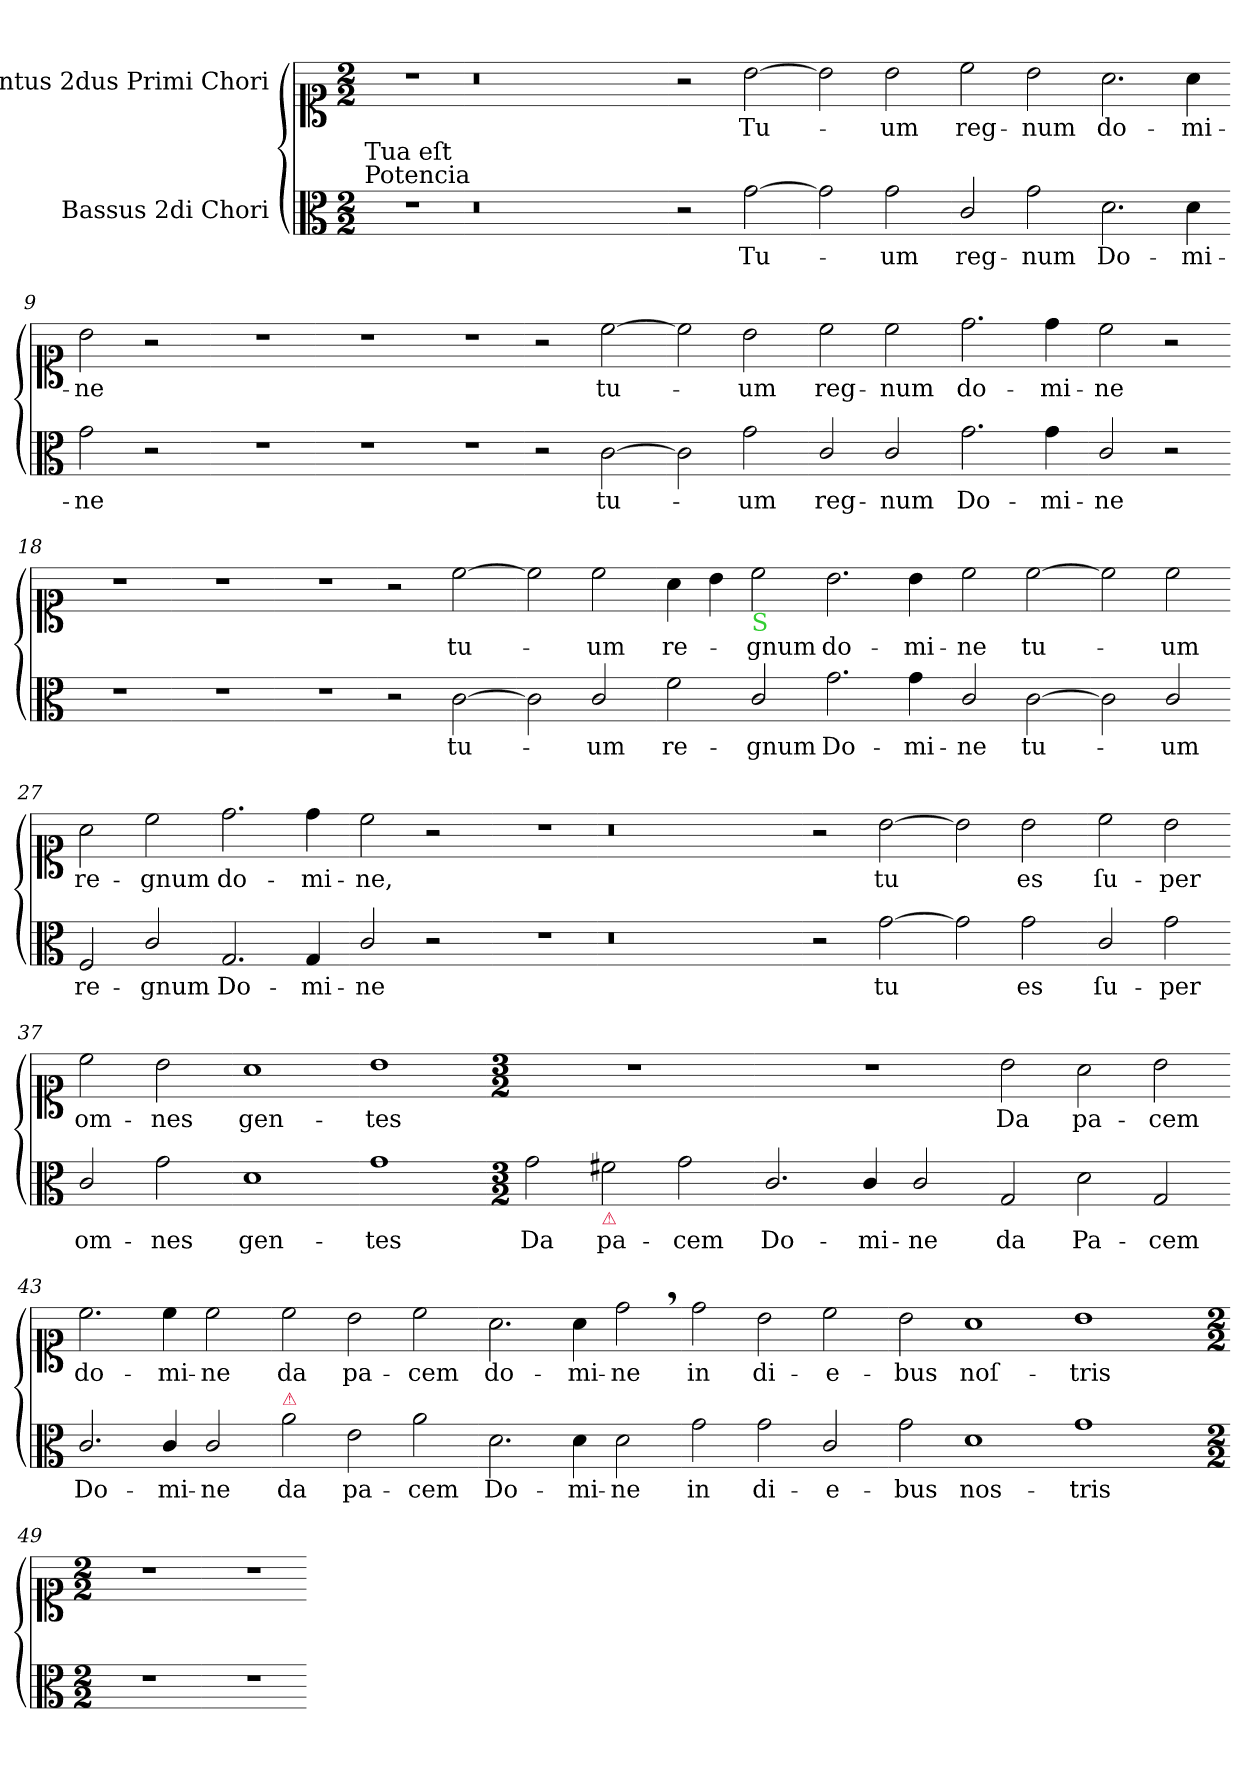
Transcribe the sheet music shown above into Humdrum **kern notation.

**kern	**text	**kern	**text
*part2	*part2	*part1	*part1
*staff2	*staff2	*staff1	*staff1
*I"Bassus 2di Chori	*	*I"Cantus 2dus Primi Chori	*
*clefC3	*	*clefC1	*
*k[]	*	*k[]	*
*M2/2	*	*M2/2	*
=1	=1	=1	=1
!LO:TX:a:t=Tua eſt\nPotencia	!	!	!
1r	.	1r	.
=2-	=2-	=2-	=2-
0.r	.	0.r	.
=5-	=5-	=5-	=5-
2r	.	2r	.
[2g\	Tu-	[2b\	Tu-
=6-	=6-	=6-	=6-
2g\]	.	2b\]	.
2g\	-um	2b\	-um
=7-	=7-	=7-	=7-
2c/	reg-	2cc\	reg-
2g\	-num	2b\	-num
=8-	=8-	=8-	=8-
2.d\	Do-	2.a\	do-
4d\	-mi-	4a\	-mi-
=9-	=9-	=9-	=9-
2g\	-ne	2b\	-ne
2r	.	2r	.
=10-	=10-	=10-	=10-
1r	.	1r	.
=11-	=11-	=11-	=11-
1r	.	1r	.
=12-	=12-	=12-	=12-
1r	.	1r	.
=13-	=13-	=13-	=13-
2r	.	2r	.
[2c\	tu-	[2cc\	tu-
=14-	=14-	=14-	=14-
2c\]	.	2cc\]	.
2g\	-um	2b\	-um
=15-	=15-	=15-	=15-
2c/	reg-	2cc\	reg-
2c/	-num	2cc\	-num
=16-	=16-	=16-	=16-
2.g\	Do-	2.dd\	do-
4g\	-mi-	4dd\	-mi-
=17-	=17-	=17-	=17-
2c/	-ne	2cc\	-ne
2r	.	2r	.
=18-	=18-	=18-	=18-
1r	.	1r	.
=19-	=19-	=19-	=19-
1r	.	1r	.
=20-	=20-	=20-	=20-
1r	.	1r	.
=21-	=21-	=21-	=21-
2r	.	2r	.
[2c\	tu-	[2cc\	tu-
=22-	=22-	=22-	=22-
2c\]	.	2cc\]	.
2c/	-um	2cc\	-um
=23-	=23-	=23-	=23-
2f\	re-	4a\	re-
.	.	4b\	.
!	!	!LO:TX:b:color=limegreen:t=S	!
2c/	-gnum	2cc\	-gnum
=24-	=24-	=24-	=24-
2.g\	Do-	2.b\	do-
4g\	-mi-	4b\	-mi-
=25-	=25-	=25-	=25-
2c/	-ne	2cc\	-ne
[2c\	tu-	[2cc\	tu-
=26-	=26-	=26-	=26-
2c\]	.	2cc\]	.
2c/	-um	2cc\	-um
=27-	=27-	=27-	=27-
2F/	re-	2a\	re-
2c/	-gnum	2cc\	-gnum
=28-	=28-	=28-	=28-
2.G/	Do-	2.dd\	do-
4G/	-mi-	4dd\	-mi-
=29-	=29-	=29-	=29-
2c/	-ne	2cc\	-ne,
2r	.	2r	.
=30-	=30-	=30-	=30-
1r	.	1r	.
=31-	=31-	=31-	=31-
0.r	.	0.r	.
=34-	=34-	=34-	=34-
2r	.	2r	.
[2g\	tu	[2b\	tu
=35-	=35-	=35-	=35-
2g\]	.	2b\]	.
2g\	es	2b\	es
=36-	=36-	=36-	=36-
2c/	ſu-	2cc\	ſu-
2g\	-per	2b\	-per
=37-	=37-	=37-	=37-
2c/	om-	2cc\	om-
2g\	-nes	2b\	-nes
=38-	=38-	=38-	=38-
1d	gen-	1a	gen-
=39-	=39-	=39-	=39-
1g	-tes	1b	-tes
=40-	=40-	=40-	=40-
*M3/2	*	*M3/2	*
2g\	Da	1.r	.
!LO:TX:b:color=crimson:t=⚠	!	!	!
2f#X\	pa-	.	.
2g\	-cem	.	.
=41-	=41-	=41-	=41-
2.c/	Do-	1.r	.
4c/	-mi-	.	.
2c/	-ne	.	.
=42-	=42-	=42-	=42-
2G/	da	2b\	Da
2d\	Pa-	2a\	pa-
2G/	-cem	2b\	-cem
=43-	=43-	=43-	=43-
2.c/	Do-	2.cc\	do-
4c/	-mi-	4cc\	-mi-
2c/	-ne	2cc\	-ne
=44-	=44-	=44-	=44-
!LO:TX:a:color=crimson:t=⚠	!	!	!
2a\	da	2cc\	da
2e\	pa-	2b\	pa-
2a\	-cem	2cc\	-cem
=45-	=45-	=45-	=45-
2.d\	Do-	2.a\	do-
4d\	-mi-	4a\	-mi-
2d\	-ne	2dd,<\	-ne
=46-	=46-	=46-	=46-
2g\	in	2dd\	in
2g\	di-	2b\	di-
2c/	-e-	2cc\	-e-
=47-	=47-	=47-	=47-
2g\	-bus	2b\	-bus
1d	nos-	1a	noſ-
=48-	=48-	=48-	=48-
!LO:N:vis=1	!	!LO:N:vis=1	!
1.g	-tris	1.b	-tris
=49-	=49-	=49-	=49-
*M2/2	*	*M2/2	*
1r	.	1r	.
=50-	=50-	=50-	=50-
1r	.	1r	.
=-	=-	=-	=-
*-	*-	*-	*-
